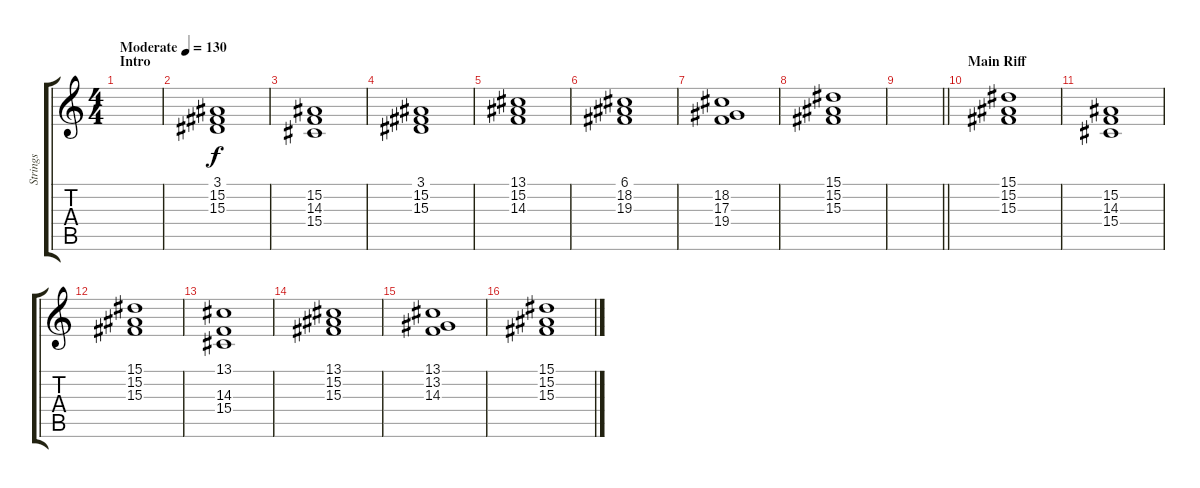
\track ("Strings" "Strings") {instrument stringensemble1}
\staff {score tabs}
\tuning (C4 G3 Eb3 Bb2 F2 C2) {hide}
\ts (4 4)
\section ("" "Intro")
\tempo (130 "Moderate")
\clef g2
\ks c
|
(3.1 15.2 15.3).1 |
(15.2 14.3 15.4).1 |
(3.1 15.2 15.3).1 |
(13.1 15.2 14.3).1 |
(6.1 18.2 19.3).1 |
(18.2 17.3 19.4).1 |
(15.1 15.2 15.3).1 |
\barLineRight lightlight
|
\section ("" "Main Riff")
(15.1 15.2 15.3).1 |
(15.2 14.3 15.4).1 |
(15.1 15.2 15.3).1 |
(13.1 14.3 15.4).1 |
(13.1 15.2 15.3).1 |
(13.1 13.2 14.3).1 |
(15.1 15.2 15.3).1
